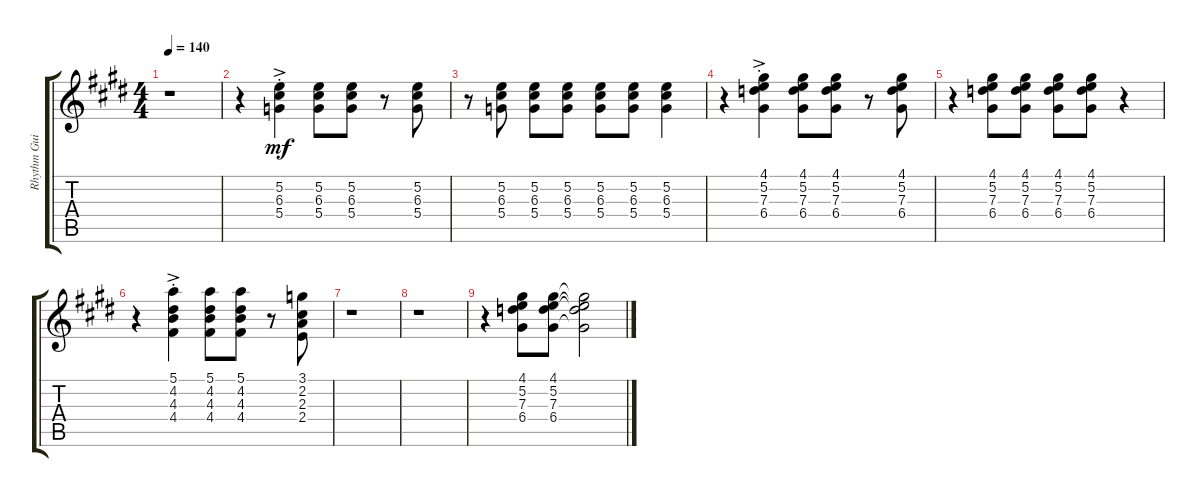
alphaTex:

\track ("Rhythm Guitar" "Rhythm Gui") {instrument electricguitarclean}
\staff {score tabs}
\tuning (E4 B3 G3 D3 A2 E2) {hide}
\ts (4 4)
\tempo 140
\clef g2
\ks e
r.1{dy mf} |
r.4 (5.2{ac st} 6.3{ac st} 5.4{ac st}).4 (5.2 6.3 5.4).8 (5.2 6.3 5.4).8 r.8 (5.2 6.3 5.4).8 |
r.8 (5.2 6.3 5.4).8 (5.2 6.3 5.4).8 (5.2 6.3 5.4).8 (5.2 6.3 5.4).8 (5.2 6.3 5.4).8 (5.2 6.3 5.4).4 |
r.4 (4.1{ac st} 5.2{ac st} 7.3{ac st} 6.4{ac st}).4 (4.1 5.2 7.3 6.4).8 (4.1 5.2 7.3 6.4).8 r.8 (4.1 5.2 7.3 6.4).8 |
r.4 (4.1 5.2 7.3 6.4).8 (4.1 5.2 7.3 6.4).8 (4.1 5.2 7.3 6.4).8 (4.1 5.2 7.3 6.4).8 r.4 |
r.4 (5.1{ac st} 4.2{ac st} 4.3{ac st} 4.4{ac st}).4 (5.1 4.2 4.3 4.4).8 (5.1 4.2 4.3 4.4).8 r.8 (3.1 2.2 2.3 2.4).8 |
r.1 |
r.1 |
r.4 (4.1 5.2 7.3 6.4).8 (4.1 5.2 7.3 6.4).8 (4.1{t} 5.2{t} 7.3{t} 6.4{t}).2
